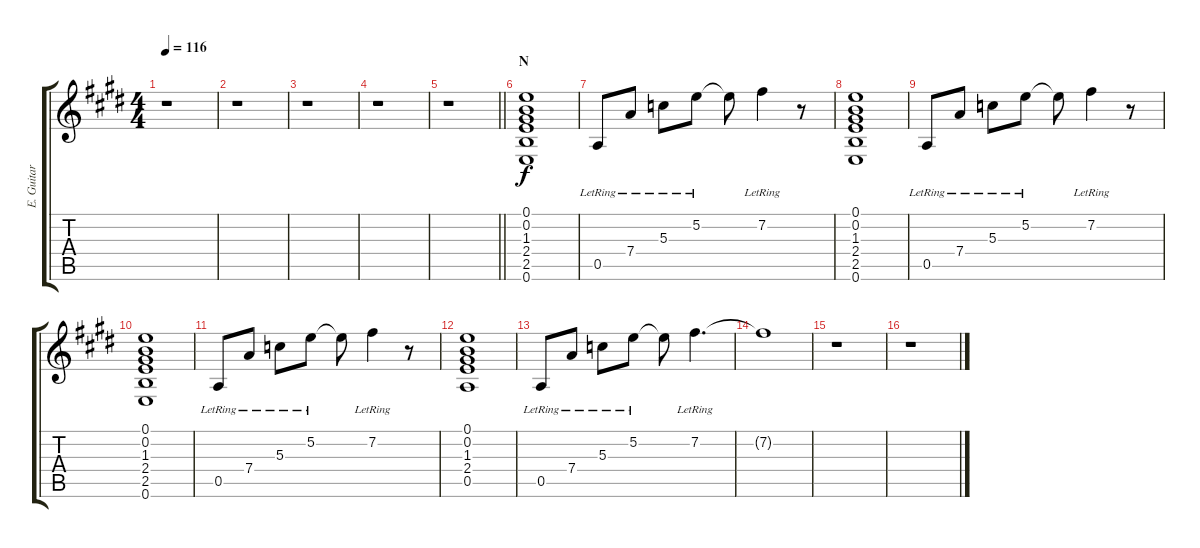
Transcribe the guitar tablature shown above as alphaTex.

\track ("E. Guitar IV" "E. Guitar ") {instrument electricguitarclean}
\staff {score tabs}
\tuning (E4 B3 G3 D3 A2 E2) {hide}
\ts (4 4)
\tempo 116
\clef g2
\ks e
r.1{dy f} |
r.1 |
r.1 |
r.1 |
\barLineRight lightlight
r.1 |
\section ("" "N")
(0.1 0.2 1.3 2.4 2.5 0.6).1 |
0.5{lr}.8 7.4{lr}.8 5.3{lr}.8 5.2{lr}.8 5.2{t}.8 7.2{lr}.4 r.8 |
(0.1 0.2 1.3 2.4 2.5 0.6).1 |
0.5{lr}.8 7.4{lr}.8 5.3{lr}.8 5.2{lr}.8 5.2{t}.8 7.2{lr}.4 r.8 |
(0.1 0.2 1.3 2.4 2.5 0.6).1 |
0.5{lr}.8 7.4{lr}.8 5.3{lr}.8 5.2{lr}.8 5.2{t}.8 7.2{lr}.4 r.8 |
(0.1 0.2 1.3 2.4 0.5).1 |
0.5{lr}.8 7.4{lr}.8 5.3{lr}.8 5.2{lr}.8 5.2{t}.8 7.2{lr}.4{d} |
7.2{t}.1 |
r.1 |
r.1
